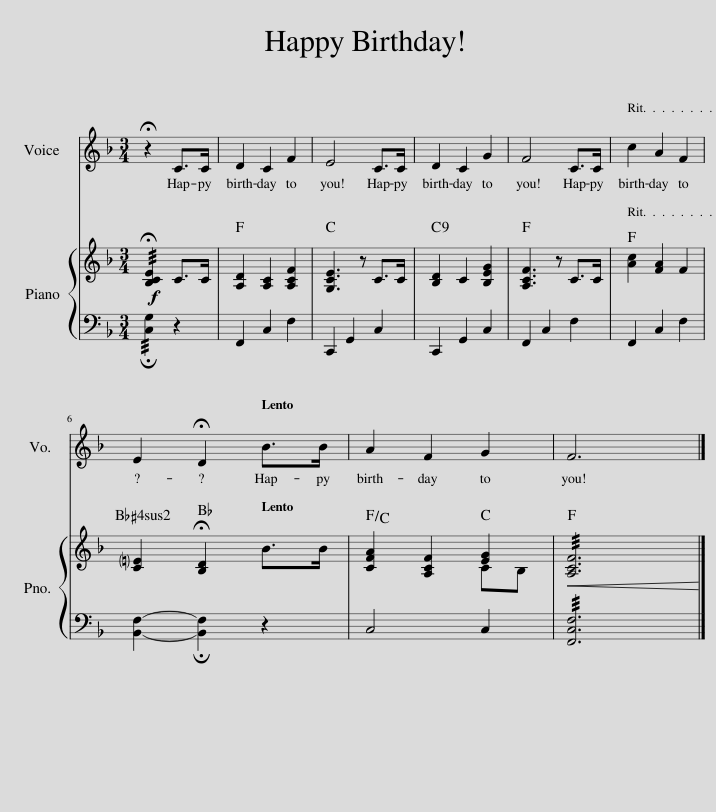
X:1
%%score 1 { ( 2 4 ) | 3 }
L:1/8
M:3/4
I:linebreak $
K:F
V:1 treble
V:2 treble
V:4 treble
V:3 bass
V:1
 !fermata!z2 C>C | D2 C2 F2 | E4 C>C | D2 C2 G2 | F4 C>C | %5
 c2 A2 F2 |$ E2 !fermata!D2 B>B | A2 F2 G2 | F6 |] %9
V:2
!f! !///!!fermata![B,CE]2 C>C | [A,D]2 [A,C]2 [A,CF]2 | [G,CE]3 z C>C | [B,D]2 C2 [B,EG]2 | [A,CF]3 z C>C | %5
 [Ac]2 [FA]2 F2 |$ [C!courtesy!=E]2 !fermata![B,D]2 B>B | [CFA]2 [A,CF]2 [EG]2 |!<(! !///![A,CF]6!<)! |] %9
V:3
 !///!!fermata![C,G,]2 z2 | F,,2 C,2 F,2 | C,,2 G,,2 C,2 | C,,2 G,,2 C,2 | F,,2 C,2 F,2 | %5
 F,,2 C,2 F,2 |$ [B,,F,]2- !fermata![B,,F,]2 z2 | C,4 C,2 | !///![F,,C,F,]6 |] %9
V:4
 x4 | x6 | x6 | x6 | x6 | %5
 x6 |$ x6 | x4 CB, | x6 |] %9
